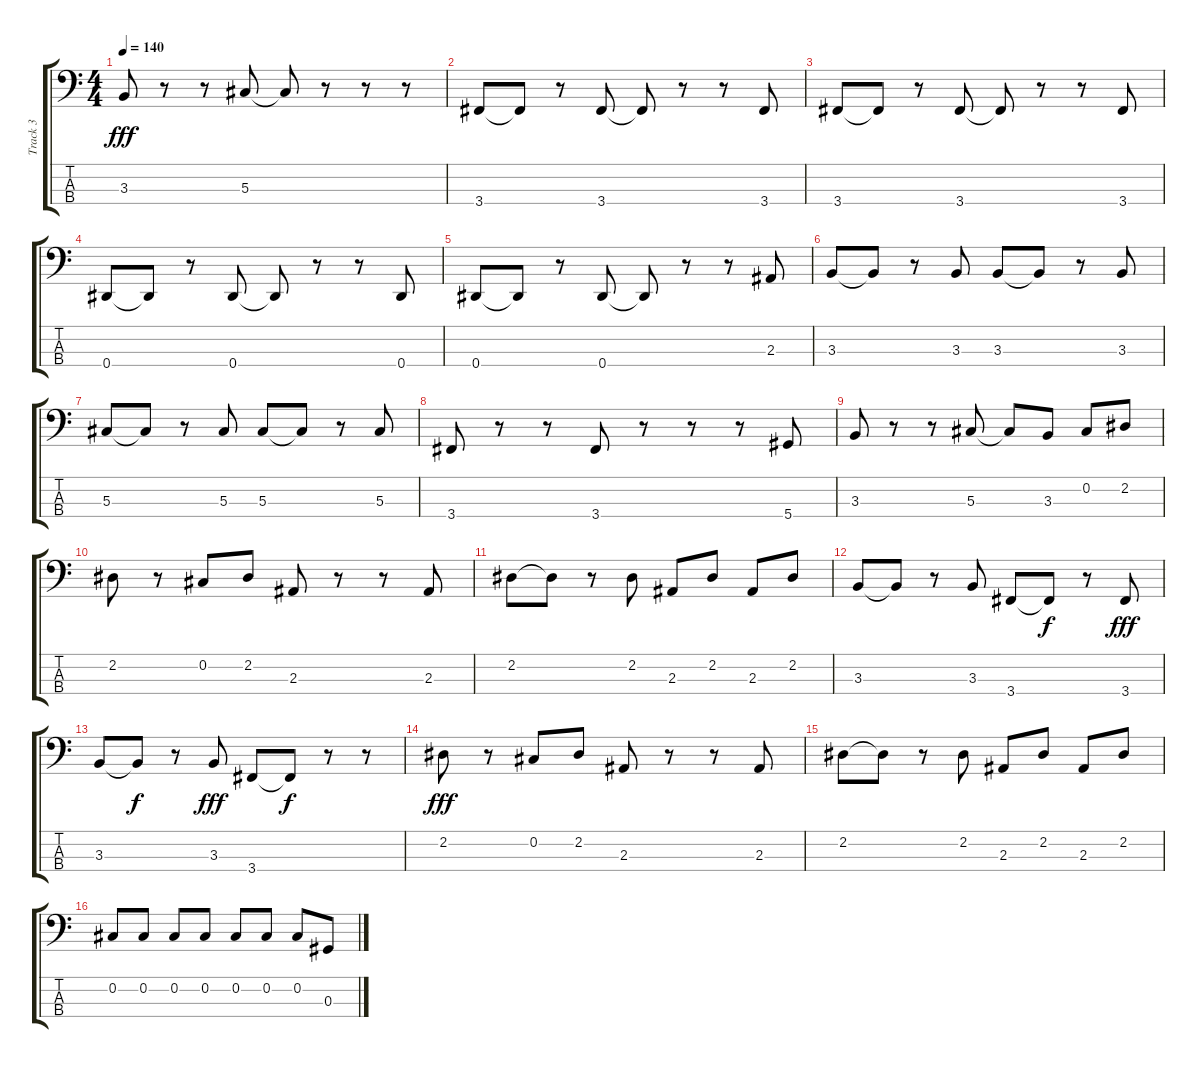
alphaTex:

\track ("Track 3" "Track 3") {instrument electricbassfinger}
\staff {score tabs}
\tuning (Gb2 Db2 Ab1 Eb1) {hide}
\ts (4 4)
\tempo 140
\clef f4
\ks c
3.3.8{dy fff} r.8 r.8 5.3.8 5.3{t}.8 r.8 r.8 r.8 |
3.4.8 3.4{t}.8 r.8 3.4.8 3.4{t}.8 r.8 r.8 3.4.8 |
3.4.8 3.4{t}.8 r.8 3.4.8 3.4{t}.8 r.8 r.8 3.4.8 |
0.4.8 0.4{t}.8 r.8 0.4.8 0.4{t}.8 r.8 r.8 0.4.8 |
0.4.8 0.4{t}.8 r.8 0.4.8 0.4{t}.8 r.8 r.8 2.3.8 |
3.3.8 3.3{t}.8 r.8 3.3.8 3.3.8 3.3{t}.8 r.8 3.3.8 |
5.3.8 5.3{t}.8 r.8 5.3.8 5.3.8 5.3{t}.8 r.8 5.3.8 |
3.4.8 r.8 r.8 3.4.8 r.8 r.8 r.8 5.4.8 |
3.3.8 r.8 r.8 5.3.8 5.3{t}.8 3.3.8 0.2.8 2.2.8 |
2.2.8 r.8 0.2.8 2.2.8 2.3.8 r.8 r.8 2.3.8 |
2.2.8 2.2{t}.8 r.8 2.2.8 2.3.8 2.2.8 2.3.8 2.2.8 |
3.3.8 3.3{t}.8 r.8 3.3.8 3.4.8 3.4{t}.8{dy f} r.8 3.4.8{dy fff} |
3.3.8 3.3{t}.8{dy f} r.8 3.3.8{dy fff} 3.4.8 3.4{t}.8{dy f} r.8 r.8 |
2.2.8{dy fff} r.8 0.2.8 2.2.8 2.3.8 r.8 r.8 2.3.8 |
2.2.8 2.2{t}.8 r.8 2.2.8 2.3.8 2.2.8 2.3.8 2.2.8 |
0.2.8 0.2.8 0.2.8 0.2.8 0.2.8 0.2.8 0.2.8 0.3.8
